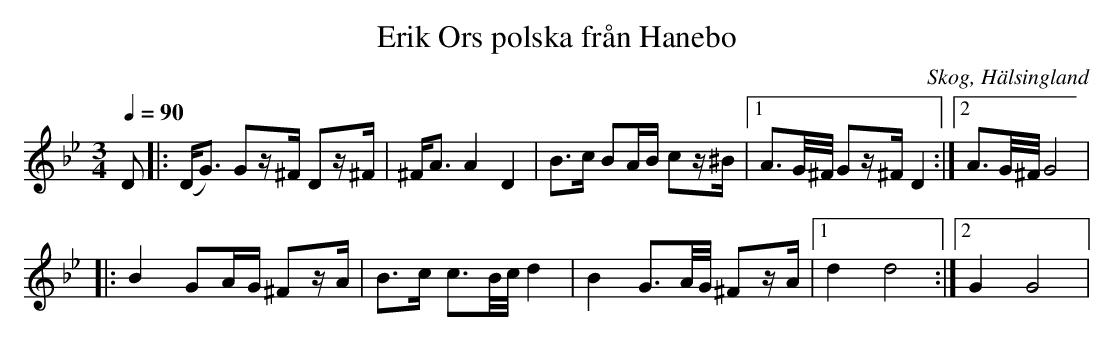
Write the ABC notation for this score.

X:1
T: Erik Ors polska från Hanebo
O: Skog, Hälsingland
M: 3/4
L: 1/16
Q: 1/4=90
K: Gm
D2|:(D2<G2) G2z^F D2z^F|^F2<A2 A4 D4|B2>c2 B2AB c2z^B|1 A2>G^F/ G2z^F D4:|2 A2>G^F/ G8|
|:B4 G2AG ^F2zA|B2>c2 c2>Bc/ d4|B4 G2>AG/ ^F2zA|1 d4 d8:|2 G4 G8|
